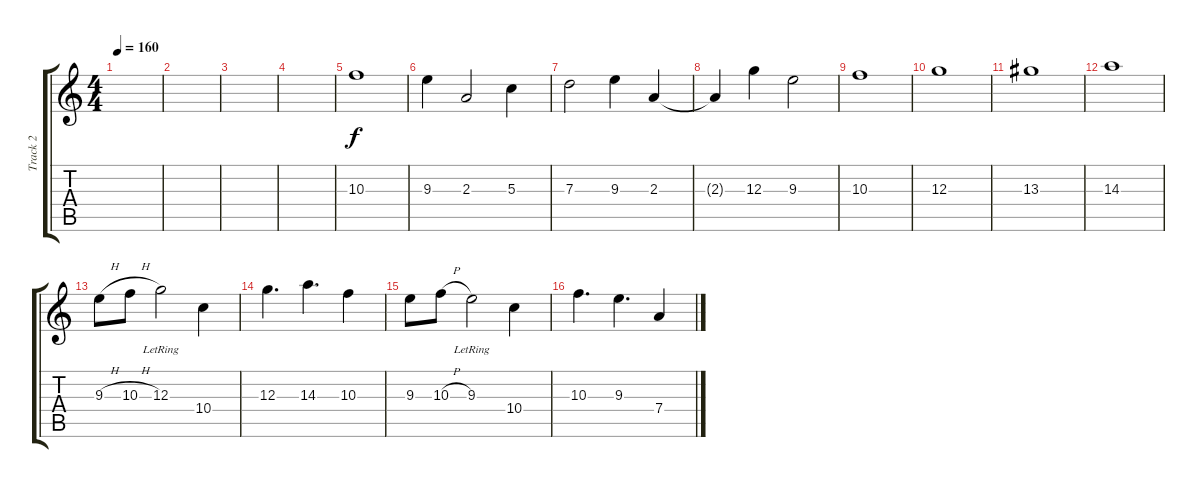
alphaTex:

\track ("Track 2" "Track 2") {instrument distortionguitar}
\staff {score tabs}
\tuning (E4 B3 G3 D3 A2 D2) {hide}
\ts (4 4)
\tempo 160
\clef g2
\ks c
|
|
|
|
10.3.1 |
9.3.4 2.3.2 5.3.4 |
7.3.2 9.3.4 2.3.4 |
2.3{t}.4 12.3.4 9.3.2 |
10.3.1 |
12.3.1 |
13.3.1 |
14.3.1 |
9.3{h}.8 10.3{h}.8 12.3{lr}.2 10.4.4 |
12.3.4{d} 14.3.4{d} 10.3.4 |
9.3.8 10.3{h}.8 9.3{lr}.2 10.4.4 |
10.3.4{d} 9.3.4{d} 7.4.4
